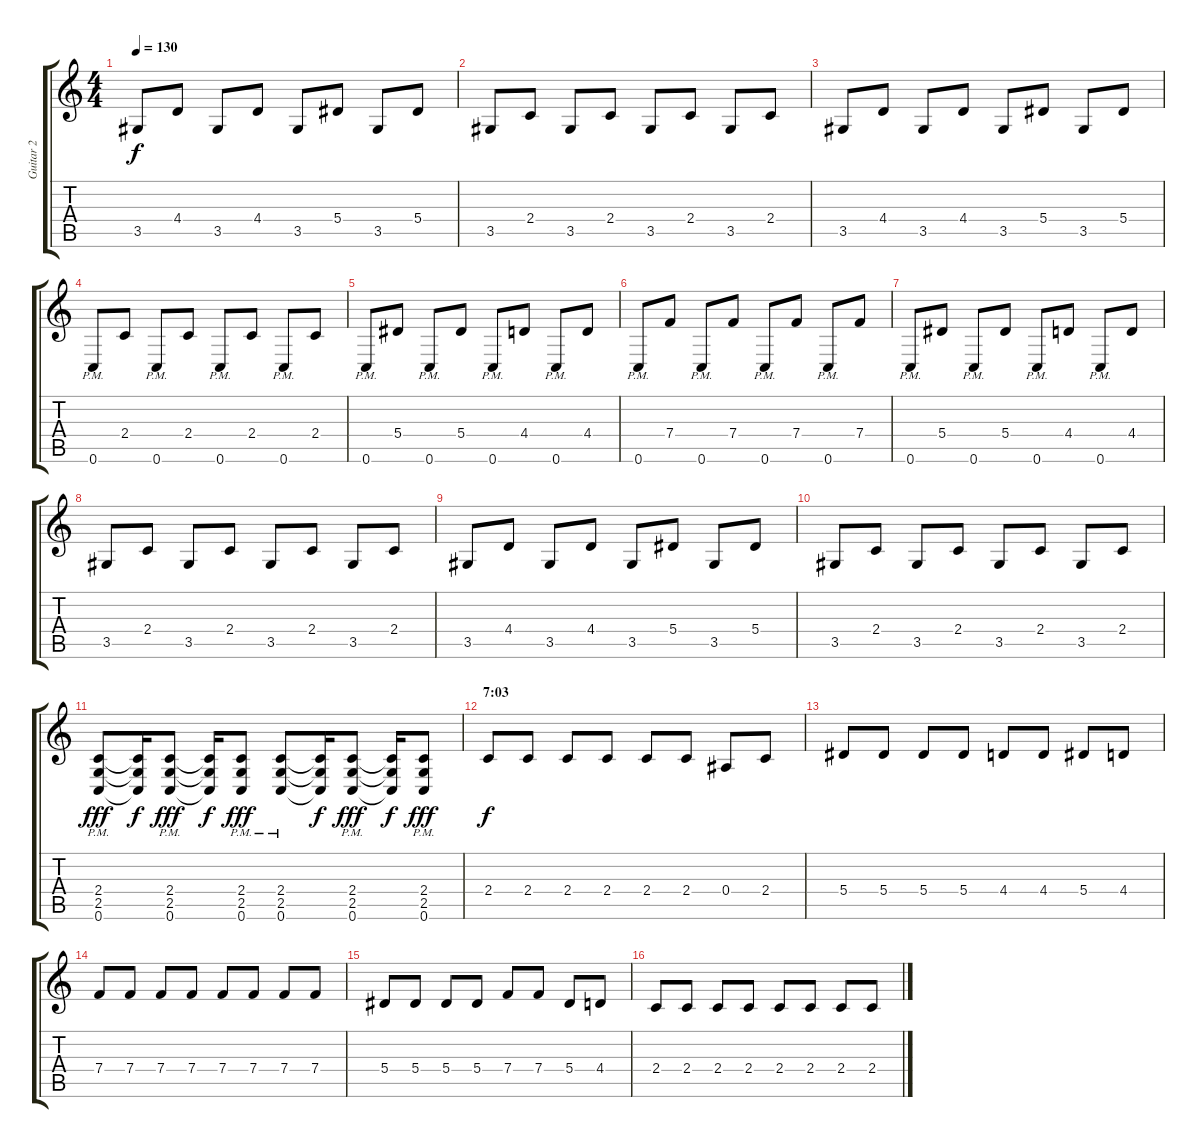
\track ("Guitar 2" "Guitar 2") {instrument distortionguitar}
\staff {score tabs}
\tuning (C4 G3 Eb3 Bb2 F2 C2) {hide}
\ts (4 4)
\tempo 130
\clef g2
\ks c
3.5.8{dy f} 4.4.8 3.5.8 4.4.8 3.5.8 5.4.8 3.5.8 5.4.8 |
3.5.8 2.4.8 3.5.8 2.4.8 3.5.8 2.4.8 3.5.8 2.4.8 |
3.5.8 4.4.8 3.5.8 4.4.8 3.5.8 5.4.8 3.5.8 5.4.8 |
0.6{pm}.8 2.4.8 0.6{pm}.8 2.4.8 0.6{pm}.8 2.4.8 0.6{pm}.8 2.4.8 |
0.6{pm}.8 5.4.8 0.6{pm}.8 5.4.8 0.6{pm}.8 4.4.8 0.6{pm}.8 4.4.8 |
0.6{pm}.8 7.4.8 0.6{pm}.8 7.4.8 0.6{pm}.8 7.4.8 0.6{pm}.8 7.4.8 |
0.6{pm}.8 5.4.8 0.6{pm}.8 5.4.8 0.6{pm}.8 4.4.8 0.6{pm}.8 4.4.8 |
3.5.8 2.4.8 3.5.8 2.4.8 3.5.8 2.4.8 3.5.8 2.4.8 |
3.5.8 4.4.8 3.5.8 4.4.8 3.5.8 5.4.8 3.5.8 5.4.8 |
3.5.8 2.4.8 3.5.8 2.4.8 3.5.8 2.4.8 3.5.8 2.4.8 |
(2.4{pm} 2.5{pm} 0.6{pm}).8{dy fff} (2.4{t} 2.5{t} 0.6{t}).16{dy f} (2.4{pm} 2.5{pm} 0.6{pm}).8{dy fff} (2.4{t} 2.5{t} 0.6{t}).16{dy f} (2.4{pm} 2.5{pm} 0.6{pm}).8{dy fff} (2.4{pm} 2.5{pm} 0.6{pm}).8 (2.4{t} 2.5{t} 0.6{t}).16{dy f} (2.4{pm} 2.5{pm} 0.6{pm}).8{dy fff} (2.4{t} 2.5{t} 0.6{t}).16{dy f} (2.4{pm} 2.5{pm} 0.6{pm}).8{dy fff} |
\section ("" "7:03")
2.4.8{dy f instrument overdrivenguitar} 2.4.8 2.4.8 2.4.8 2.4.8 2.4.8 0.4.8 2.4.8 |
5.4.8 5.4.8 5.4.8 5.4.8 4.4.8 4.4.8 5.4.8 4.4.8 |
7.4.8 7.4.8 7.4.8 7.4.8 7.4.8 7.4.8 7.4.8 7.4.8 |
5.4.8 5.4.8 5.4.8 5.4.8 7.4.8 7.4.8 5.4.8 4.4.8 |
2.4.8 2.4.8 2.4.8 2.4.8 2.4.8 2.4.8 2.4.8 2.4.8
